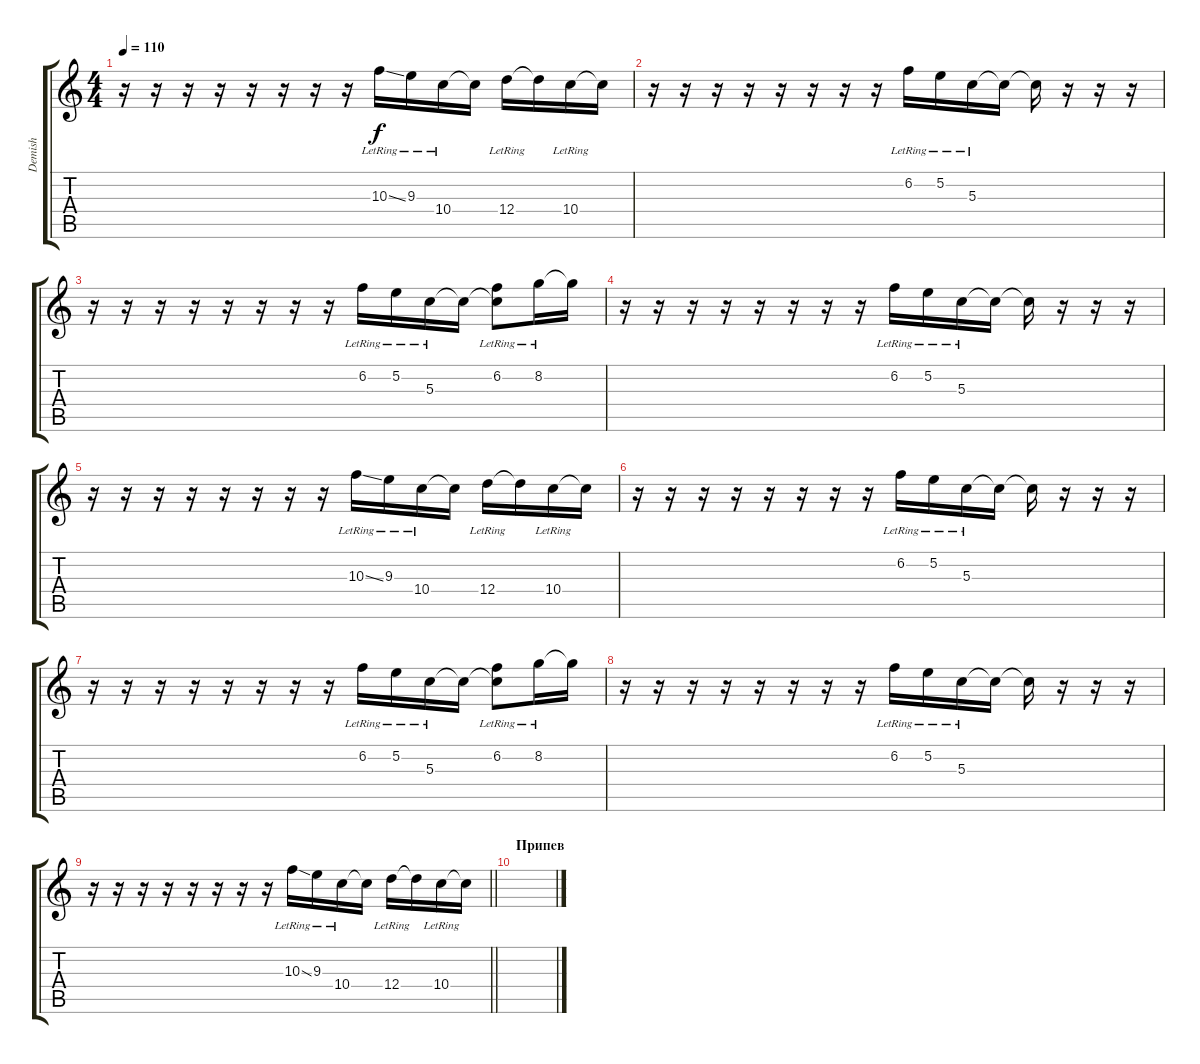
\track ("Demish" "Demish") {instrument acousticguitarsteel}
\staff {score tabs}
\tuning (E4 B3 G3 D3 A2 E2) {hide}
\ts (4 4)
\tempo 110
\clef g2
\ks c
r.16{dy f} r.16 r.16 r.16 r.16 r.16 r.16 r.16 10.3{ss lr}.16 9.3{lr}.16 10.4{lr}.16 10.4{t}.16 12.4{lr}.16 12.4{t}.16 10.4{lr}.16 10.4{t}.16 |
r.16 r.16 r.16 r.16 r.16 r.16 r.16 r.16 6.2{lr}.16 5.2{lr}.16 5.3{lr}.16 5.3{t}.16 5.3{t}.16 r.16 r.16 r.16 |
r.16 r.16 r.16 r.16 r.16 r.16 r.16 r.16 6.2{lr}.16 5.2{lr}.16 5.3{lr}.16 5.3{t}.16 (6.2{lr} 5.3{t}).8 8.2{lr}.16 8.2{t}.16 |
r.16 r.16 r.16 r.16 r.16 r.16 r.16 r.16 6.2{lr}.16 5.2{lr}.16 5.3{lr}.16 5.3{t}.16 5.3{t}.16 r.16 r.16 r.16 |
r.16 r.16 r.16 r.16 r.16 r.16 r.16 r.16 10.3{ss lr}.16 9.3{lr}.16 10.4{lr}.16 10.4{t}.16 12.4{lr}.16 12.4{t}.16 10.4{lr}.16 10.4{t}.16 |
r.16 r.16 r.16 r.16 r.16 r.16 r.16 r.16 6.2{lr}.16 5.2{lr}.16 5.3{lr}.16 5.3{t}.16 5.3{t}.16 r.16 r.16 r.16 |
r.16 r.16 r.16 r.16 r.16 r.16 r.16 r.16 6.2{lr}.16 5.2{lr}.16 5.3{lr}.16 5.3{t}.16 (6.2{lr} 5.3{t}).8 8.2{lr}.16 8.2{t}.16 |
r.16 r.16 r.16 r.16 r.16 r.16 r.16 r.16 6.2{lr}.16 5.2{lr}.16 5.3{lr}.16 5.3{t}.16 5.3{t}.16 r.16 r.16 r.16 |
\barLineRight lightlight
r.16 r.16 r.16 r.16 r.16 r.16 r.16 r.16 10.3{ss lr}.16 9.3{lr}.16 10.4{lr}.16 10.4{t}.16 12.4{lr}.16 12.4{t}.16 10.4{lr}.16 10.4{t}.16 |
\section ("" "Припев")
